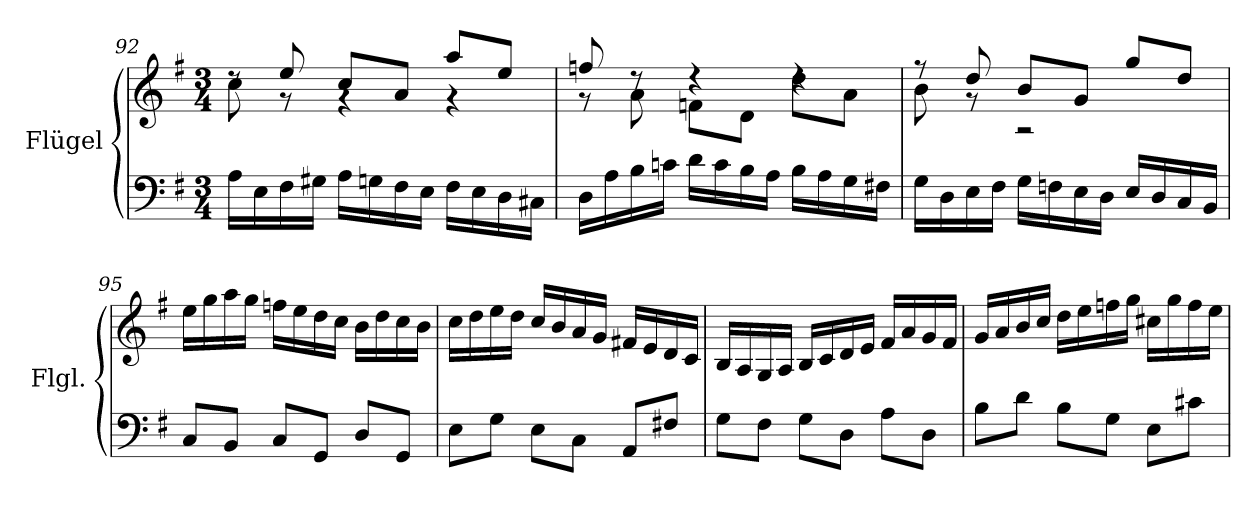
**kern	**kern
*part1	*part1
*staff2	*staff1
*I"Flügel	*
*I'Flgl.	*
!!LO:PB:g=z
*clefF4	*clefG2
*k[f#]	*k[f#]
*M3/4	*M3/4
=92	=92
*	*^
16A\LL	8rdd	8cc\
16E\	.	.
16F#\	8ee/	8rg
16G#X\JJ	.	.
16A\LL	8cc/L	4rg
16Gn\	.	.
16F#\	8a/J	.
16E\JJ	.	.
16F#\LL	8aa/L	4rg
16E\	.	.
16D\	8ee/J	.
16C#X\JJ	.	.
=93	=93	=93
16D\LL	8ffn/	8r
16A\	.	.
16B\	8rdd	8a\
16cn\JJ	.	.
16d\LL	4rdd	8fn\L
16c\	.	.
16B\	.	8d\J
16A\JJ	.	.
16B\LL	4rdd	8dd\L
16A\	.	.
16G\	.	8a\J
16F#X\JJ	.	.
=94	=94	=94
16G\LL	8r	8b\
16D\	.	.
16E\	8dd/	8r
16F#\JJ	.	.
16G\LL	8b/L	2r
16Fn\	.	.
16E\	8g/J	.
16D\JJ	.	.
16E/LL	8gg/L	.
16D/	.	.
16C/	8dd/J	.
16BB/JJ	.	.
*	*v	*v
!!LO:LB:g=z
=95	=95
8C/L	16ee\LL
.	16gg\
8BB/J	16aa\
.	16gg\JJ
8C/L	16ffn\LL
.	16ee\
8GG/J	16dd\
.	16cc\JJ
8D/L	16b\LL
.	16dd\
8GG/J	16cc\
.	16b\JJ
=96	=96
8E\L	16cc\LL
.	16dd\
8G\J	16ee\
.	16dd\JJ
8E\L	16cc/LL
.	16b/
8C\J	16a/
.	16g/JJ
8AA/L	16f#X/LL
.	16e/
8F#X/J	16d/
.	16c/JJ
=97	=97
8G\L	16B/LL
.	16A/
8F#\J	16G/
.	16A/JJ
8G\L	16B/LL
.	16c/
8D\J	16d/
.	16e/JJ
8A\L	16f#/LL
.	16a/
8D\J	16g/
.	16f#/JJ
!!LO:LB:g=z
=98	=98
8B\L	16g/LL
.	16a/
8d\J	16b/
.	16cc/JJ
8B\L	16dd\LL
.	16ee\
8G\J	16ffn\
.	16gg\JJ
8E\L	16cc#X\LL
.	16gg\
8c#X\J	16ff\
.	16ee\JJ
=	=
*-	*-
